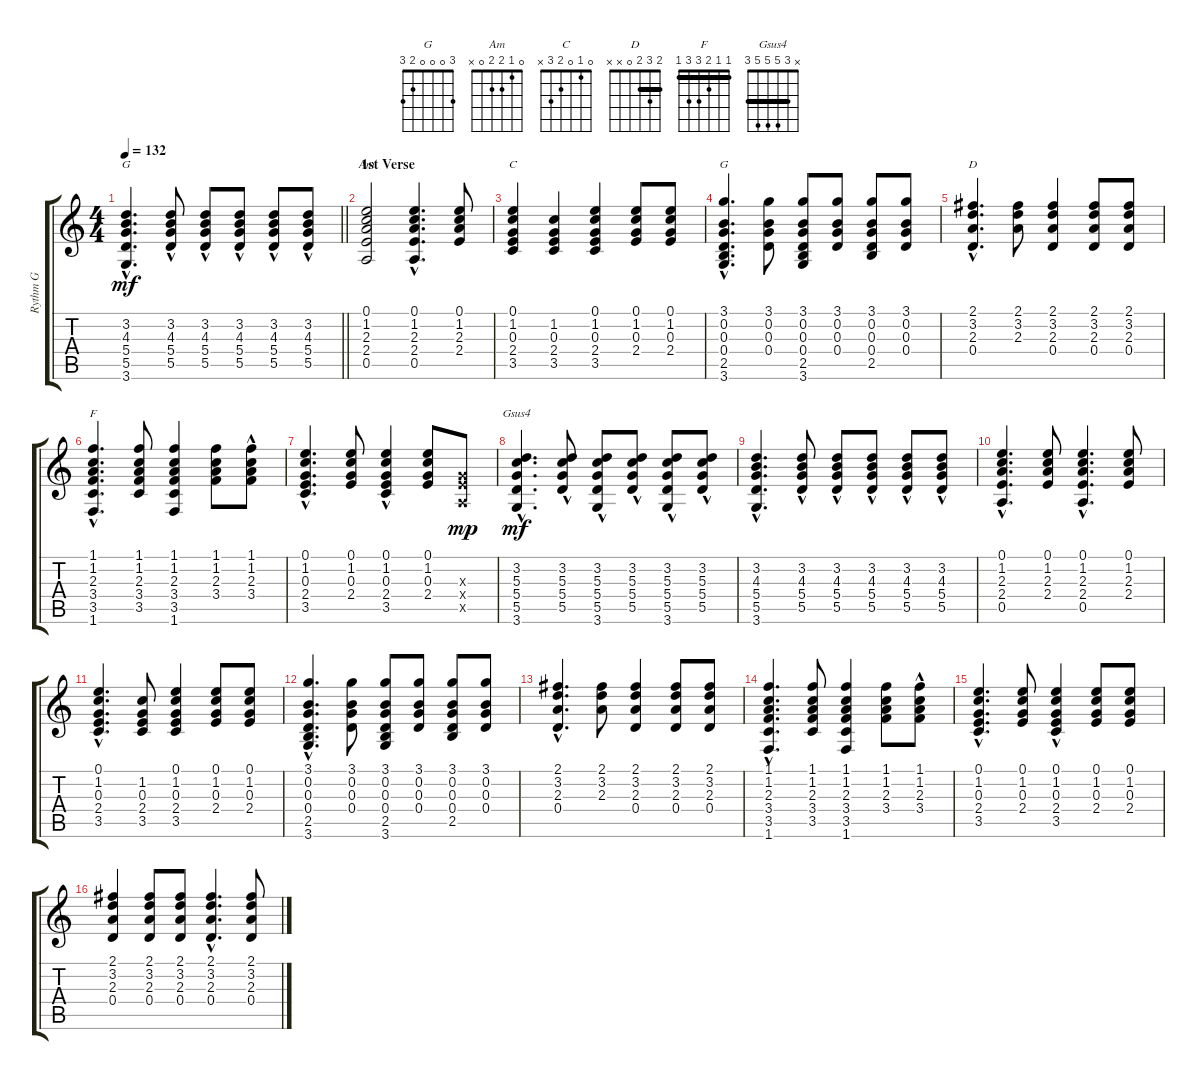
\track ("Rythm G" "Rythm G") {instrument electricguitarclean}
\staff {score tabs}
\tuning (E4 B3 G3 D3 A2 E2) {hide}
\chord ("G" x 3 4 5 5 3) {barre 3}
\chord ("Am" 0 1 2 2 0 x)
\chord ("C" 0 1 0 2 3 x)
\chord ("G" 3 0 0 0 2 3)
\chord ("D" 2 3 2 0 x x) {barre 2}
\chord ("F" 1 1 2 3 3 1) {barre 1}
\chord ("Gsus4" x 3 5 5 5 3) {barre 3}
\ts (4 4)
\tempo 132
\clef g2
\barLineRight lightlight
\ks c
(3.2{hac} 4.3{hac} 5.4{hac} 5.5{hac} 3.6).4{d ch "G" dy mf} (3.2 4.3 5.4 5.5{hac}).8 (3.2 4.3 5.4 5.5{hac}).8 (3.2 4.3 5.4 5.5{hac}).8 (3.2 4.3 5.4 5.5{hac}).8 (3.2 4.3 5.4 5.5{hac}).8 |
\section ("" "1st Verse")
(0.1 1.2 2.3 2.4 0.5).2{ch "Am"} (0.1{hac} 1.2{hac} 2.3{hac} 2.4{hac} 0.5).4{d} (0.1 1.2 2.3 2.4).8 |
(0.1 1.2 0.3 2.4 3.5).4{ch "C"} (1.2 0.3 2.4 3.5).4 (0.1 1.2 0.3 2.4 3.5).4 (0.1 1.2 0.3 2.4).8 (0.1 1.2 0.3 2.4).8 |
(3.1{hac} 0.2{hac} 0.3{hac} 0.4{hac} 2.5 3.6).4{d ch "G"} (3.1 0.2 0.3 0.4).8 (3.1 0.2 0.3 0.4 2.5 3.6).8 (3.1 0.2 0.3 0.4).8 (3.1 0.2 0.3 0.4 2.5).8 (3.1 0.2 0.3 0.4).8 |
(2.1{hac} 3.2{hac} 2.3{hac} 0.4).4{d ch "D"} (2.1 3.2 2.3).8 (2.1 3.2 2.3 0.4).4 (2.1 3.2 2.3 0.4).8 (2.1 3.2 2.3 0.4).8 |
(1.1{hac} 1.2{hac} 2.3{hac} 3.4{hac} 3.5{hac} 1.6).4{d ch "F"} (1.1 1.2 2.3 3.4 3.5).8 (1.1 1.2 2.3 3.4 3.5 1.6).4 (1.1 1.2 2.3 3.4).8 (1.1 1.2{hac} 2.3{hac} 3.4{hac}).8 |
(0.1{hac} 1.2{hac} 0.3{hac} 2.4{hac} 3.5{hac}).4{d} (0.1 1.2 0.3 2.4).8 (0.1 1.2 0.3 2.4 3.5{hac}).4 (0.1 1.2 0.3 2.4).8 (0.3{x} 2.4{x} 0.5{x}).8{dy mp} |
(3.2{hac} 5.3{hac} 5.4{hac} 5.5{hac} 3.6).4{d ch "Gsus4" dy mf} (3.2 5.3 5.4 5.5{hac}).8 (3.2 5.3 5.4 5.5{hac} 3.6).8 (3.2 5.3 5.4 5.5{hac}).8 (3.2 5.3 5.4 5.5{hac} 3.6).8 (3.2 5.3 5.4 5.5{hac}).8 |
(3.2{hac} 4.3{hac} 5.4{hac} 5.5{hac} 3.6).4{d} (3.2 4.3 5.4 5.5{hac}).8 (3.2 4.3 5.4 5.5{hac}).8 (3.2 4.3 5.4 5.5{hac}).8 (3.2 4.3 5.4 5.5{hac}).8 (3.2 4.3 5.4 5.5{hac}).8 |
(0.1{hac} 1.2{hac} 2.3{hac} 2.4{hac} 0.5).4{d} (0.1 1.2 2.3 2.4).8 (0.1{hac} 1.2{hac} 2.3{hac} 2.4{hac} 0.5).4{d} (0.1 1.2 2.3 2.4).8 |
(0.1 1.2{hac} 0.3{hac} 2.4{hac} 3.5{hac}).4{d} (1.2 0.3 2.4 3.5).8 (0.1 1.2 0.3 2.4 3.5).4 (0.1 1.2 0.3 2.4).8 (0.1 1.2 0.3 2.4).8 |
(3.1{hac} 0.2{hac} 0.3{hac} 0.4{hac} 2.5 3.6).4{d} (3.1 0.2 0.3 0.4).8 (3.1 0.2 0.3 0.4 2.5 3.6).8 (3.1 0.2 0.3 0.4).8 (3.1 0.2 0.3 0.4 2.5).8 (3.1 0.2 0.3 0.4).8 |
(2.1{hac} 3.2{hac} 2.3{hac} 0.4).4{d} (2.1 3.2 2.3).8 (2.1 3.2 2.3 0.4).4 (2.1 3.2 2.3 0.4).8 (2.1 3.2 2.3 0.4).8 |
(1.1{hac} 1.2{hac} 2.3{hac} 3.4{hac} 3.5{hac} 1.6).4{d} (1.1 1.2 2.3 3.4 3.5).8 (1.1 1.2 2.3 3.4 3.5 1.6).4 (1.1 1.2 2.3 3.4).8 (1.1 1.2{hac} 2.3{hac} 3.4{hac}).8 |
(0.1{hac} 1.2{hac} 0.3{hac} 2.4{hac} 3.5{hac}).4{d} (0.1 1.2 0.3 2.4).8 (0.1 1.2 0.3 2.4 3.5{hac}).4 (0.1 1.2 0.3 2.4).8 (0.1 1.2 0.3 2.4).8 |
(2.1 3.2 2.3 0.4).4 (2.1 3.2 2.3 0.4).8 (2.1 3.2 2.3 0.4).8 (2.1{hac} 3.2{hac} 2.3{hac} 0.4{hac}).4{d} (2.1 3.2 2.3 0.4).8
